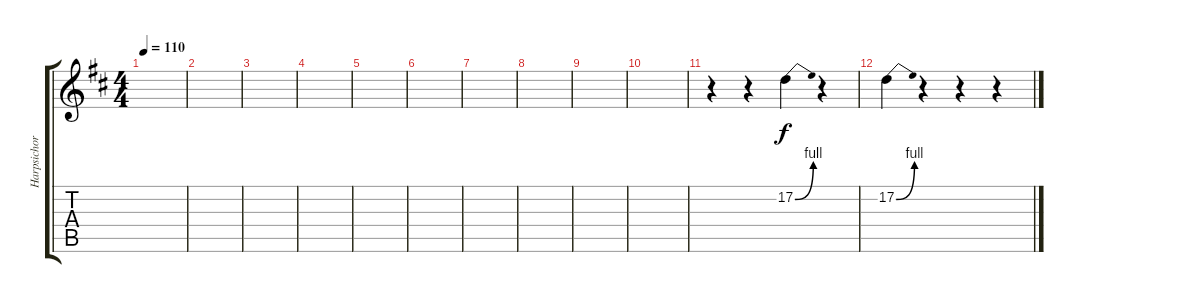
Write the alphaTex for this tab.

\track ("Harpsichord/Guitar Delay Effect" "Harpsichor") {instrument harpsichord}
\staff {score tabs}
\tuning (D4 A3 F3 C3 G2 D2) {hide}
\ts (4 4)
\tempo 110
\clef g2
\ks d
|
|
|
|
|
|
|
|
|
|
r.4{balance 16 instrument overdrivenguitar} r.4 17.2{be (bend 0 0 60 4)}.4 r.4 |
17.2{be (bend 0 0 60 4)}.4 r.4 r.4 r.4
